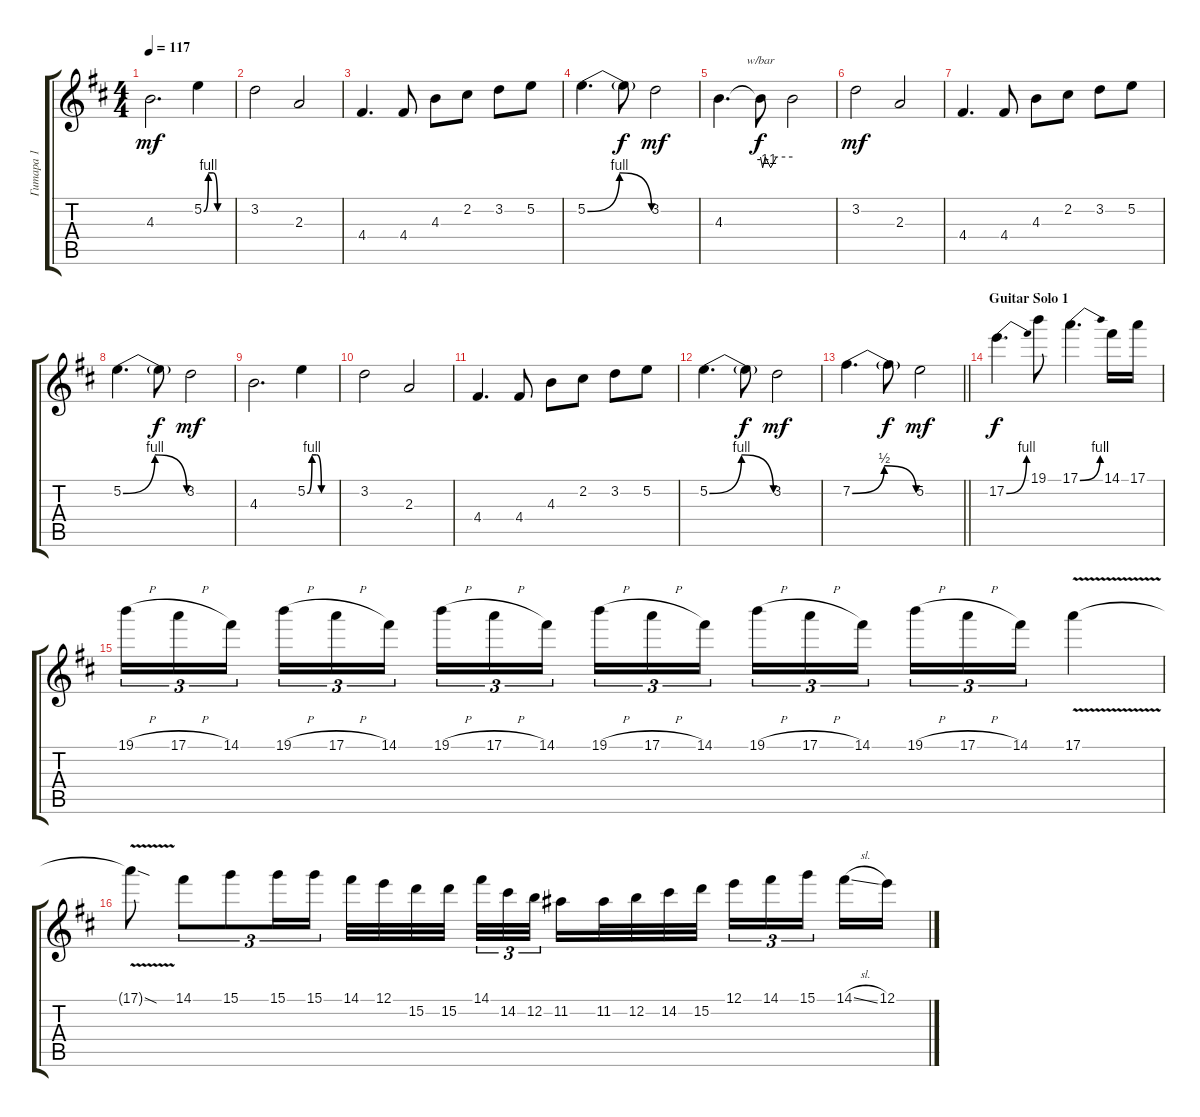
\track ("Гитара 1" "Гитара 1") {instrument distortionguitar}
\staff {score tabs}
\tuning (E4 B3 G3 D3 A2 E2) {hide}
\ts (4 4)
\tempo 117
\clef g2
\ks d
4.3.2{d dy mf} 5.2{be (custom 0 0 10 4 20 4 30 0 60 0)}.4 |
3.2.2 2.3.2 |
4.4.4{d} 4.4.8 4.3.8 2.2.8 3.2.8 5.2.8 |
5.2{be (bendrelease 0 0 15 4 41 4 60 0)}.4{d} 5.2{t}.8{dy f} 3.2.2{dy mf} |
4.3.4{d} 4.3{t}.8{tbe (custom default 0 0 4 -4 9 0 19 -4 30 0 60 0) dy f} 4.3{t}.2 |
3.2.2{dy mf instrument distortionguitar} 2.3.2 |
4.4.4{d} 4.4.8 4.3.8 2.2.8 3.2.8 5.2.8 |
5.2{be (bendrelease 0 0 15 4 41 4 60 0)}.4{d} 5.2{t}.8{dy f} 3.2.2{dy mf} |
4.3.2{d} 5.2{be (custom 0 0 10 4 20 4 30 0 60 0)}.4 |
3.2.2{instrument distortionguitar} 2.3.2 |
4.4.4{d} 4.4.8 4.3.8 2.2.8 3.2.8 5.2.8 |
5.2{be (bendrelease 0 0 15 4 41 4 60 0)}.4{d} 5.2{t}.8{dy f} 3.2.2{dy mf} |
\barLineRight lightlight
7.2{be (bendrelease 0 0 15 2 41 2 60 0)}.4{d} 7.2{t}.8{dy f} 5.2.2{dy mf} |
\section ("" "Guitar Solo 1")
17.2{be (bend 0 0 60 4)}.4{d dy f} 19.1.8 17.1{be (bend 0 0 60 4)}.4{d} 14.1.16 17.1.16 |
19.1{h}.16{tu (3 2)} 17.1{h}.16{tu (3 2)} 14.1.16{tu (3 2) beam splitsecondary} 19.1{h}.16{tu (3 2)} 17.1{h}.16{tu (3 2)} 14.1.16{tu (3 2)} 19.1{h}.16{tu (3 2)} 17.1{h}.16{tu (3 2)} 14.1.16{tu (3 2) beam splitsecondary} 19.1{h}.16{tu (3 2)} 17.1{h}.16{tu (3 2)} 14.1.16{tu (3 2)} 19.1{h}.16{tu (3 2)} 17.1{h}.16{tu (3 2)} 14.1.16{tu (3 2) beam splitsecondary} 19.1{h}.16{tu (3 2)} 17.1{h}.16{tu (3 2)} 14.1.16{tu (3 2)} 17.1{v}.4 |
17.1{sod t}.8 14.1.8{tu (3 2)} 15.1.8{tu (3 2)} 15.1.16{tu (3 2)} 15.1.16{tu (3 2) beam splitsecondary} 14.1.32 12.1.32 15.2.32 15.2.32 14.1.32{tu (3 2)} 14.2.32{tu (3 2)} 12.2.32{tu (3 2) beam splitsecondary} 11.2.16 11.2.32 12.2.32 14.2.32 15.2.32 12.1.16{tu (3 2)} 14.1.16{tu (3 2)} 15.1.16{tu (3 2) beam splitsecondary} 14.1{sl}.16 12.1.16
